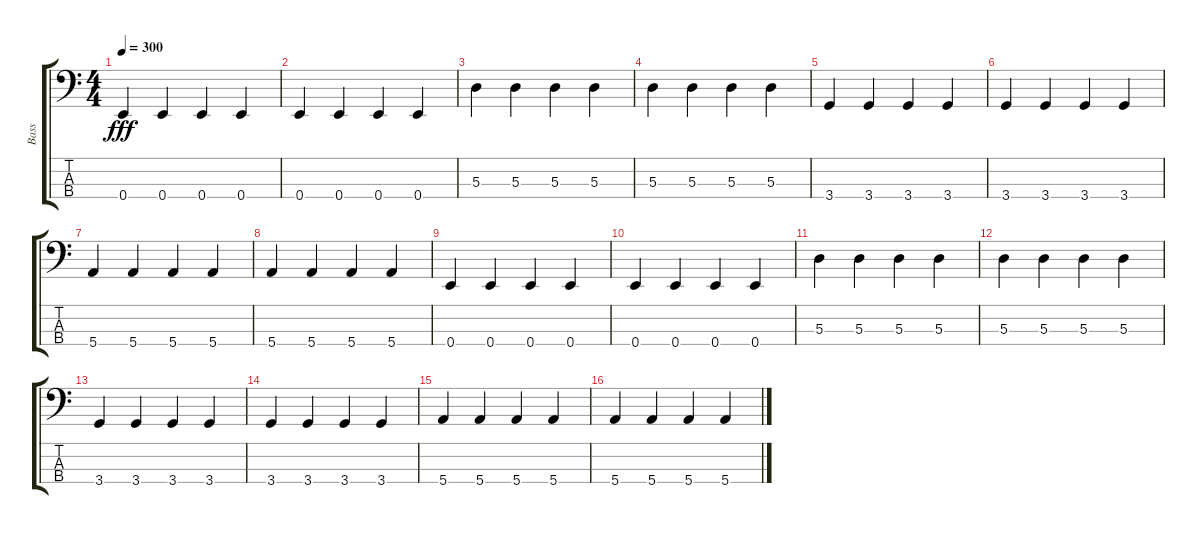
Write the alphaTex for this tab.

\track ("Bass" "Bass") {instrument electricbassfinger}
\staff {score tabs}
\tuning (G2 D2 A1 E1) {hide}
\ts (4 4)
\tempo 300
\clef f4
\ks c
0.4.4{dy fff} 0.4.4 0.4.4 0.4.4 |
0.4.4 0.4.4 0.4.4 0.4.4 |
5.3.4 5.3.4 5.3.4 5.3.4 |
5.3.4 5.3.4 5.3.4 5.3.4 |
3.4.4 3.4.4 3.4.4 3.4.4 |
3.4.4 3.4.4 3.4.4 3.4.4 |
5.4.4 5.4.4 5.4.4 5.4.4 |
5.4.4 5.4.4 5.4.4 5.4.4 |
0.4.4 0.4.4 0.4.4 0.4.4 |
0.4.4 0.4.4 0.4.4 0.4.4 |
5.3.4 5.3.4 5.3.4 5.3.4 |
5.3.4 5.3.4 5.3.4 5.3.4 |
3.4.4 3.4.4 3.4.4 3.4.4 |
3.4.4 3.4.4 3.4.4 3.4.4 |
5.4.4 5.4.4 5.4.4 5.4.4 |
5.4.4 5.4.4 5.4.4 5.4.4
